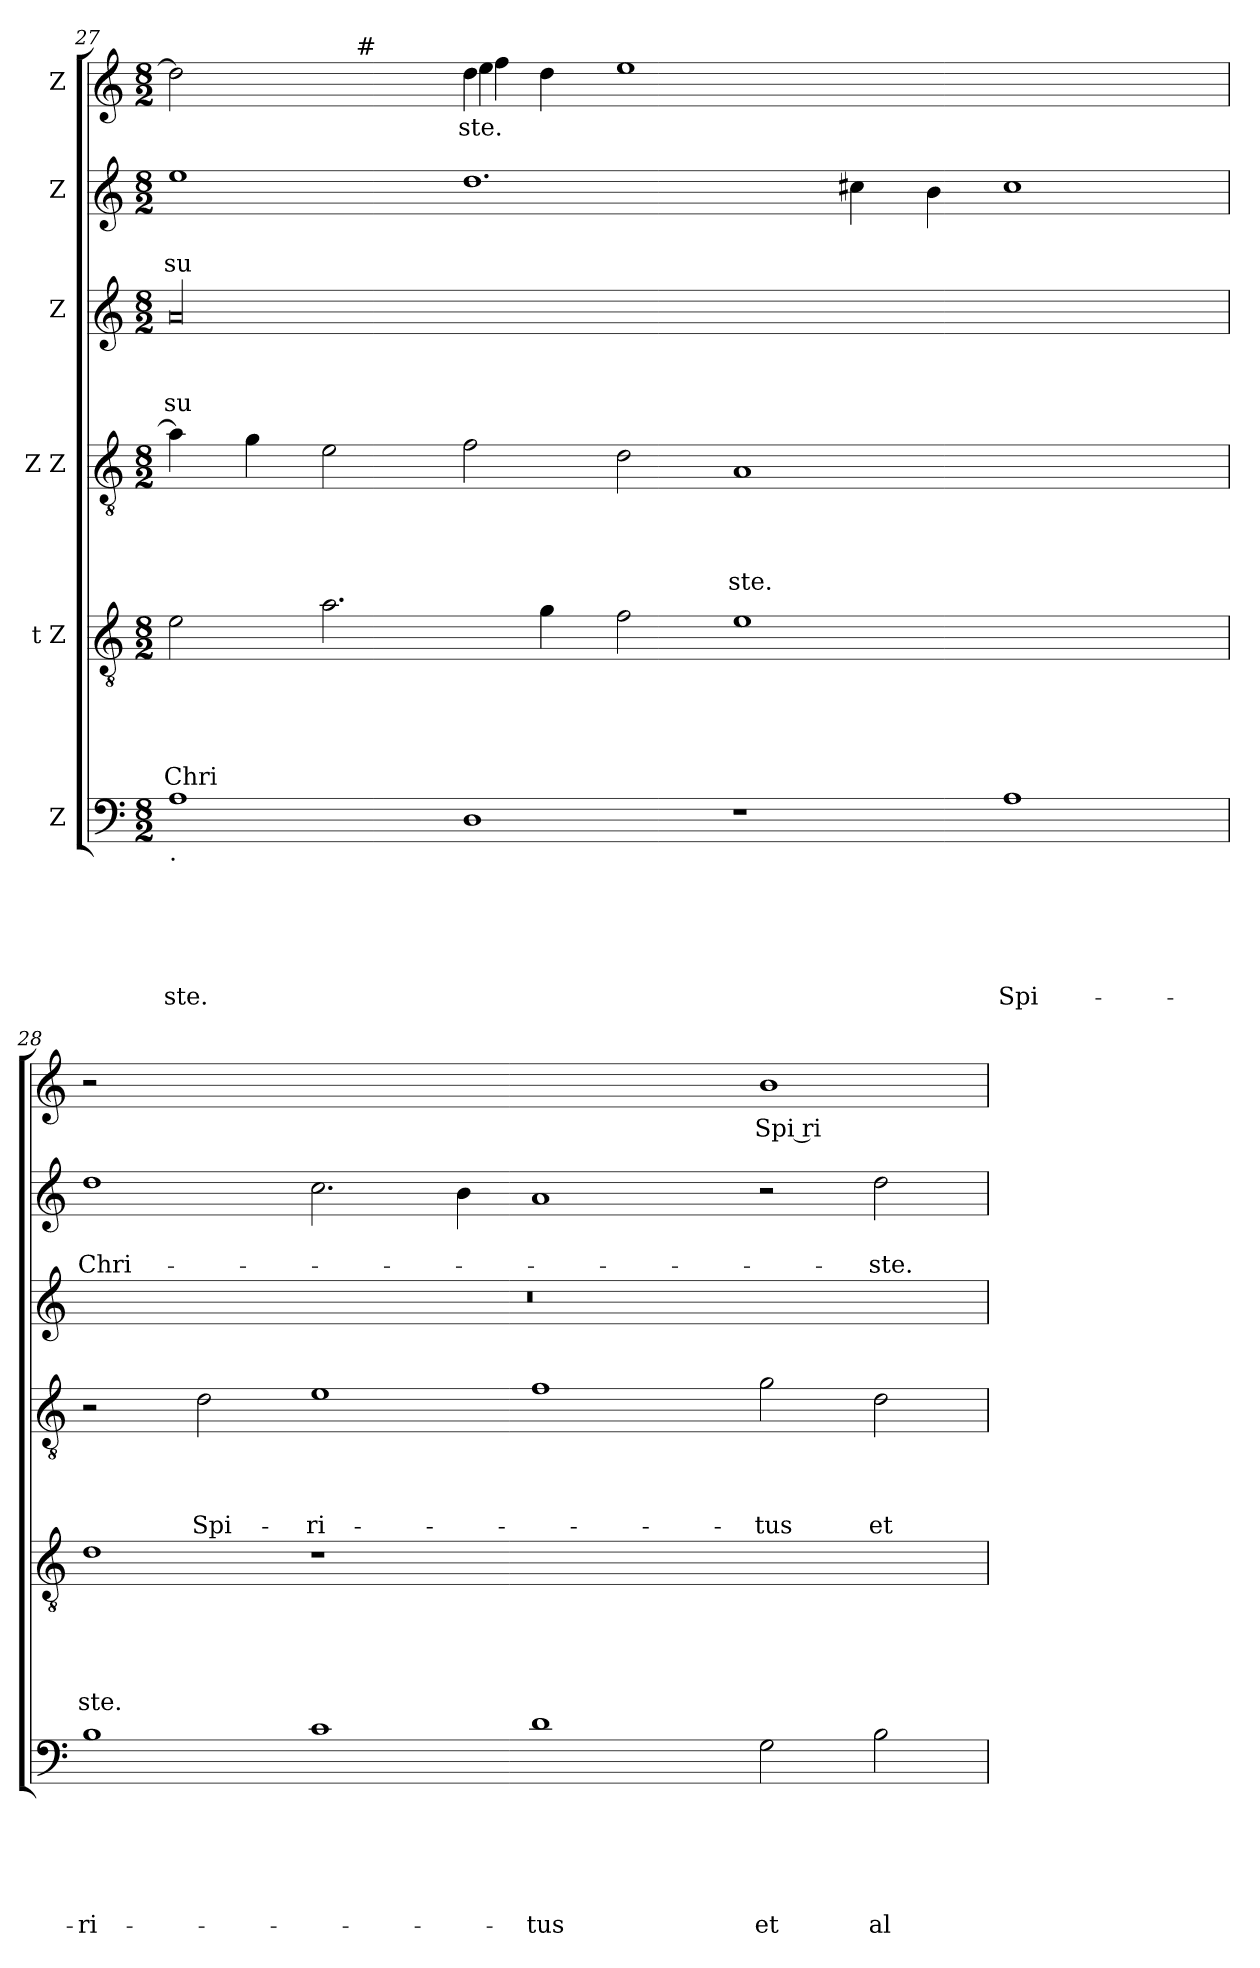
**kern	**text	**text	**text	**text	**text	**text	**kern	**text	**text	**text	**text	**text	**kern	**text	**text	**text	**text	**kern	**text	**text	**text	**kern	**text	**text	**kern	**text
*part6	*part6	*part6	*part6	*part6	*part6	*part6	*part5	*part5	*part5	*part5	*part5	*part5	*part4	*part4	*part4	*part4	*part4	*part3	*part3	*part3	*part3	*part2	*part2	*part2	*part1	*part1
*staff6	*staff6	*staff6	*staff6	*staff6	*staff6	*staff6	*staff5	*staff5	*staff5	*staff5	*staff5	*staff5	*staff4	*staff4	*staff4	*staff4	*staff4	*staff3	*staff3	*staff3	*staff3	*staff2	*staff2	*staff2	*staff1	*staff1
*I"Z	*	*	*	*	*	*	*I"t Z	*	*	*	*	*	*I"Z Z	*	*	*	*	*I"Z	*	*	*	*I"Z	*	*	*I"Z	*
!!LO:LB:g=z
*clefF4	*	*	*	*	*	*	*clefGv2	*	*	*	*	*	*clefGv2	*	*	*	*	*clefG2	*	*	*	*clefG2	*	*	*clefG2	*
*k[]	*	*	*	*	*	*	*k[]	*	*	*	*	*	*k[]	*	*	*	*	*k[]	*	*	*	*k[]	*	*	*k[]	*
*C:	*	*	*	*	*	*	*C:	*	*	*	*	*	*C:	*	*	*	*	*C:	*	*	*	*C:	*	*	*C:	*
*M8/2	*	*	*	*	*	*	*M8/2	*	*	*	*	*	*M8/2	*	*	*	*	*M8/2	*	*	*	*M8/2	*	*	*M8/2	*
=27	=27	=27	=27	=27	=27	=27	=27	=27	=27	=27	=27	=27	=27	=27	=27	=27	=27	=27	=27	=27	=27	=27	=27	=27	=27	=27
!LO:TX:b:t=.	!	!	!	!	!	!	!	!	!	!	!	!	!	!	!	!	!	!	!	!	!	!	!	!	!	!
!	!	!	!	!	!	!LO:LY:b	!	!	!	!	!	!LO:LY:b	!	!	!	!	!	!	!	!	!LO:LY:b	!	!	!LO:LY:b	!	!
*	*	*	*	*	*	*	*	*	*	*	*	*	*	*	*	*	*	*	*	*	*	*	*	*	*^	*
*	*	*	*	*	*	*	*	*	*	*	*	*	*	*	*	*	*	*	*	*	*	*	*	*	*	*^	*
1A	.	.	.	.	.	-ste.	2e\	.	.	.	.	Chri	4a\]	.	.	.	.	00a	.	.	-su	1ee	.	-su	2dd\]	1ryy	1ryy	.
.	.	.	.	.	.	.	.	.	.	.	.	.	4g\	.	.	.	.	.	.	.	.	.	.	.	.	.	.	.
.	.	.	.	.	.	.	2.a\	.	.	.	.	.	2e\	.	.	.	.	.	.	.	.	.	.	.	16ryy	.	.	.
!	!	!	!	!	!	!	!	!	!	!	!	!	!	!	!	!	!	!	!	!	!	!	!	!	!LO:TX:a:t=#	!	!	!
.	.	.	.	.	.	.	.	.	.	.	.	.	.	.	.	.	.	.	.	.	.	.	.	.	4..ryy	.	.	.
!	!	!	!	!	!	!	!	!	!	!	!	!	!	!	!	!	!	!	!	!	!	!	!	!	!	!	!	!LO:LY:b
1D	.	.	.	.	.	.	.	.	.	.	.	.	2f\	.	.	.	.	.	.	.	.	1.dd	.	.	4dd\	4ee\	4ff\	-ste.
.	.	.	.	.	.	.	4g\	.	.	.	.	.	.	.	.	.	.	.	.	.	.	.	.	.	1.ryy	1.ryy	4dd\	.
.	.	.	.	.	.	.	2f\	.	.	.	.	.	2d\	.	.	.	.	.	.	.	.	.	.	.	.	.	1ee	.
!	!	!	!	!	!	!	!	!	!	!	!	!	!	!	!	!	!LO:LY:b	!	!	!	!	!	!	!	!	!	!	!
1r	.	.	.	.	.	.	1e	.	.	.	.	.	1A	.	.	.	ste.	.	.	.	.	.	.	.	.	.	.	.
.	.	.	.	.	.	.	.	.	.	.	.	.	.	.	.	.	.	.	.	.	.	4cc#\	.	.	.	.	1.ryy	.
.	.	.	.	.	.	.	.	.	.	.	.	.	.	.	.	.	.	.	.	.	.	4b\	.	.	1ryy	1ryy	.	.
!	!	!	!	!	!	!LO:LY:b	!	!	!	!	!	!	!	!	!	!	!	!	!	!	!	!	!	!	!	!	!	!
1A	.	.	.	.	.	Spi-	1ryy	.	.	.	.	.	1ryy	.	.	.	.	.	.	.	.	1cc#	.	.	.	.	.	.
.	.	.	.	.	.	.	.	.	.	.	.	.	.	.	.	.	.	.	.	.	.	.	.	.	4ryy	4ryy	.	.
*	*	*	*	*	*	*	*	*	*	*	*	*	*	*	*	*	*	*	*	*	*	*	*	*	*	*v	*v	*
=28	=28	=28	=28	=28	=28	=28	=28	=28	=28	=28	=28	=28	=28	=28	=28	=28	=28	=28	=28	=28	=28	=28	=28	=28	=28	=28	=28
!	!	!	!	!	!	!LO:LY:b	!	!	!	!	!	!LO:LY:b	!	!	!	!	!	!	!	!	!	!	!	!LO:LY:b	!	!	!
*	*	*	*	*	*	*	*	*	*	*	*	*	*	*	*	*	*	*	*	*	*	*	*	*	*v	*v	*
1B	.	.	.	.	.	-ri-	1d	.	.	.	.	ste.	2r	.	.	.	.	00r	.	.	.	1dd	.	Chri-	2r	.
!	!	!	!	!	!	!	!	!	!	!	!	!	!	!	!	!	!LO:LY:b	!	!	!	!	!	!	!	!	!
.	.	.	.	.	.	.	.	.	.	.	.	.	2d\	.	.	.	Spi-	.	.	.	.	.	.	.	0ryy	.
!	!	!	!	!	!	!	!	!	!	!	!	!	!	!	!	!	!LO:LY:b	!	!	!	!	!	!	!	!	!
1c	.	.	.	.	.	.	1r	.	.	.	.	.	1e	.	.	.	-ri-	.	.	.	.	2.cc\	.	.	.	.
.	.	.	.	.	.	.	.	.	.	.	.	.	.	.	.	.	.	.	.	.	.	4b\	.	.	.	.
!	!	!	!	!	!	!LO:LY:b	!	!	!	!	!	!	!	!	!	!	!	!	!	!	!	!	!	!	!	!
1d	.	.	.	.	.	-tus	0ryy	.	.	.	.	.	1f	.	.	.	.	.	.	.	.	1a	.	.	.	.
.	.	.	.	.	.	.	.	.	.	.	.	.	.	.	.	.	.	.	.	.	.	.	.	.	2ryy	.
!	!	!	!	!	!	!LO:LY:b	!	!	!	!	!	!	!	!	!	!	!LO:LY:b	!	!	!	!	!	!	!	!	!LO:LY:b:rj
2G\	.	.	.	.	.	et	.	.	.	.	.	.	2g\	.	.	.	-tus	.	.	.	.	2r	.	.	1b	Spi ri
!	!	!	!	!	!	!LO:LY:b	!	!	!	!	!	!	!	!	!	!	!LO:LY:b	!	!	!	!	!	!	!LO:LY:b	!	!
2B\	.	.	.	.	.	al-	.	.	.	.	.	.	2d\	.	.	.	et	.	.	.	.	2dd\	.	-ste.	.	.
=	=	=	=	=	=	=	=	=	=	=	=	=	=	=	=	=	=	=	=	=	=	=	=	=	=	=
*-	*-	*-	*-	*-	*-	*-	*-	*-	*-	*-	*-	*-	*-	*-	*-	*-	*-	*-	*-	*-	*-	*-	*-	*-	*-	*-
